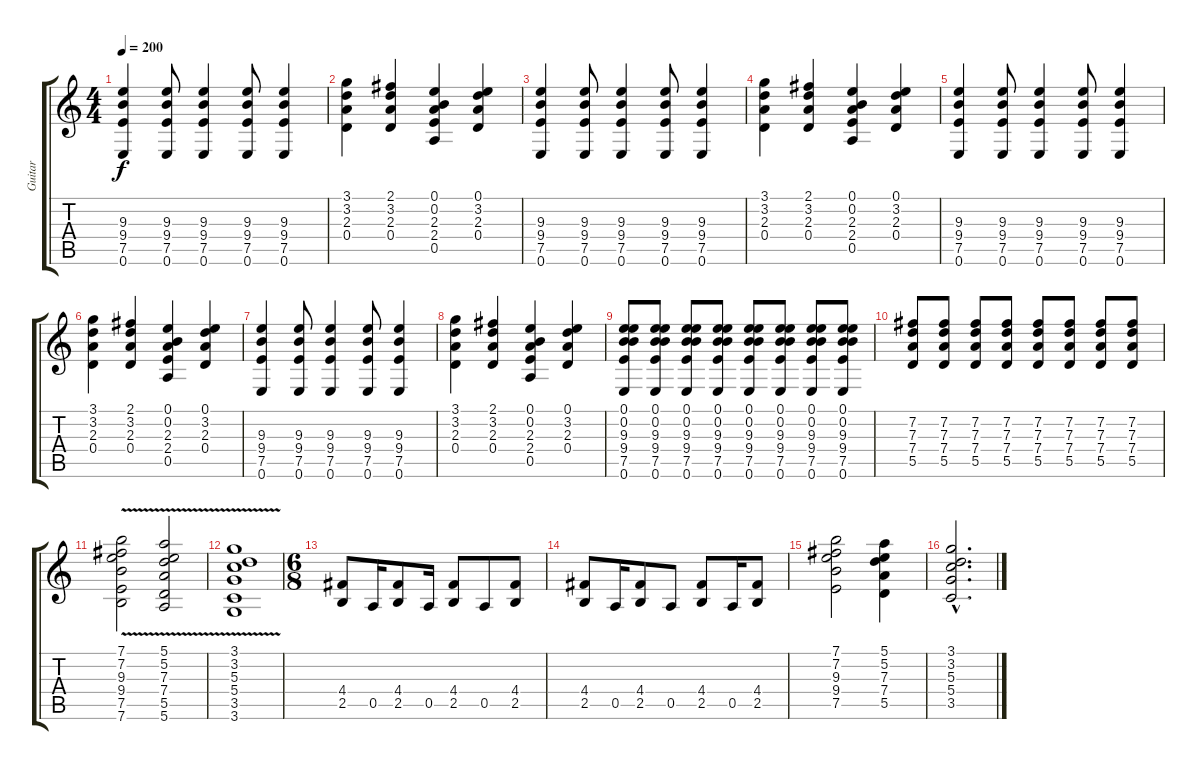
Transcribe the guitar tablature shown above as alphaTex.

\track ("Guitar" "Guitar") {instrument overdrivenguitar}
\staff {score tabs}
\tuning (E4 B3 G3 D3 A2 E2) {hide}
\ts (4 4)
\tempo 200
\clef g2
\ks c
(9.3 9.4 7.5 0.6).4{dy f} (9.3 9.4 7.5 0.6).8 (9.3 9.4 7.5 0.6).4 (9.3 9.4 7.5 0.6).8 (9.3 9.4 7.5 0.6).4 |
(3.1 3.2 2.3 0.4).4 (2.1 3.2 2.3 0.4).4 (0.1 0.2 2.3 2.4 0.5).4 (0.1 3.2 2.3 0.4).4 |
(9.3 9.4 7.5 0.6).4 (9.3 9.4 7.5 0.6).8 (9.3 9.4 7.5 0.6).4 (9.3 9.4 7.5 0.6).8 (9.3 9.4 7.5 0.6).4 |
(3.1 3.2 2.3 0.4).4 (2.1 3.2 2.3 0.4).4 (0.1 0.2 2.3 2.4 0.5).4 (0.1 3.2 2.3 0.4).4 |
(9.3 9.4 7.5 0.6).4 (9.3 9.4 7.5 0.6).8 (9.3 9.4 7.5 0.6).4 (9.3 9.4 7.5 0.6).8 (9.3 9.4 7.5 0.6).4 |
(3.1 3.2 2.3 0.4).4 (2.1 3.2 2.3 0.4).4 (0.1 0.2 2.3 2.4 0.5).4 (0.1 3.2 2.3 0.4).4 |
(9.3 9.4 7.5 0.6).4 (9.3 9.4 7.5 0.6).8 (9.3 9.4 7.5 0.6).4 (9.3 9.4 7.5 0.6).8 (9.3 9.4 7.5 0.6).4 |
(3.1 3.2 2.3 0.4).4 (2.1 3.2 2.3 0.4).4 (0.1 0.2 2.3 2.4 0.5).4 (0.1 3.2 2.3 0.4).4 |
(0.1 0.2 9.3 9.4 7.5 0.6).8 (0.1 0.2 9.3 9.4 7.5 0.6).8 (0.1 0.2 9.3 9.4 7.5 0.6).8 (0.1 0.2 9.3 9.4 7.5 0.6).8 (0.1 0.2 9.3 9.4 7.5 0.6).8 (0.1 0.2 9.3 9.4 7.5 0.6).8 (0.1 0.2 9.3 9.4 7.5 0.6).8 (0.1 0.2 9.3 9.4 7.5 0.6).8 |
(7.2 7.3 7.4 5.5).8 (7.2 7.3 7.4 5.5).8 (7.2 7.3 7.4 5.5).8 (7.2 7.3 7.4 5.5).8 (7.2 7.3 7.4 5.5).8 (7.2 7.3 7.4 5.5).8 (7.2 7.3 7.4 5.5).8 (7.2 7.3 7.4 5.5).8 |
(7.1 7.2 9.3 9.4 7.5 7.6{v}).2 (5.1{v} 5.2 7.3 7.4 5.5 5.6).2 |
(3.1 3.2 5.3 5.4 3.5 3.6{v}).1 |
\ts (6 8)
(4.4 2.5).8 0.5.16 (4.4 2.5).8 0.5.16 (4.4 2.5).8 0.5.8 (4.4 2.5).8 |
(4.4 2.5).8 0.5.16 (4.4 2.5).8 0.5.8 (4.4 2.5).8 0.5.16 (4.4 2.5).8 |
(7.1 7.2 9.3 9.4 7.5).2 (5.1 5.2 7.3 7.4 5.5).4 |
(3.1{hac} 3.2{hac} 5.3{hac} 5.4{hac} 3.5{hac}).2{d}
